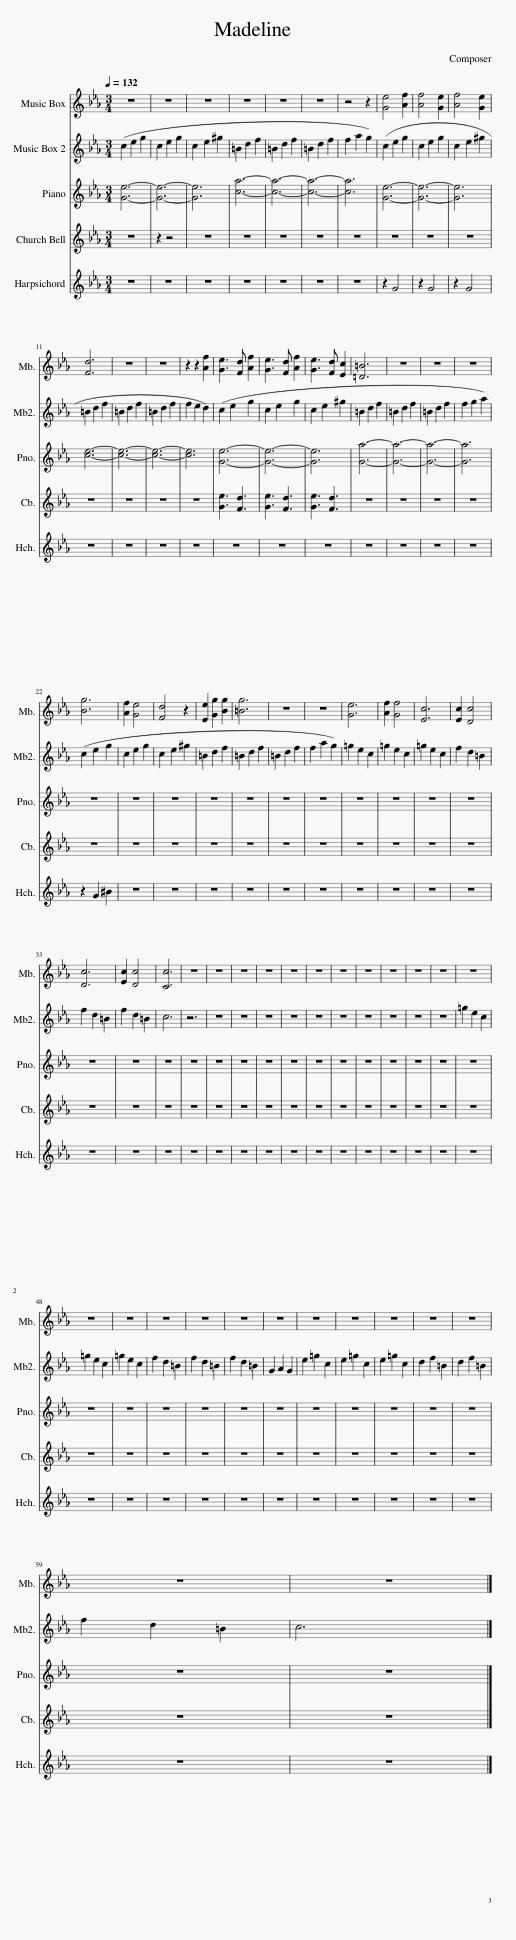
X:1
%%score 1 2 3 4 5
L:1/8
Q:1/4=132
M:3/4
I:linebreak $
K:Eb
V:1 treble transpose=24
V:2 treble
V:3 treble
V:4 treble
V:5 treble
V:1
 z6 | z6 | z6 | z6 | z6 | %5
 z6 | z4 z2 | [Ge]4 [Af]2 | [Af]4 [Ge]2 | [Af]4 [Ge]2 |$ %10
 [Fd]6 | z6 | z6 | z2 z2 [Af]2 | [Ge]3 [Fd] [Af]2 | %15
 [Ge]3 [Fd] [Af]2 | [Ge]3 [Fd] [Ec]2 | [=D=B]6 | z6 | z6 | %20
 z6 |$ [Bg]6 | [Af]2 [Ge]4 | [Fd]4 z2 | [Ee]2 [Gg]2 [Bg]2 | %25
 [=Bg]6 | z6 | z6 | [Ge]6 | [Af]2 [Gf]4 | %30
 [Ec]6 | [Ec]2 [Dc]4 |$ [Dc]6 | [Ec]2 [Dc]4 | [Cc]6 | %35
 z6 | z6 | z6 | z6 | z6 | %40
 z6 | z6 | z6 | z6 | z6 | %45
 z6 | z6 |$ z6 | z6 | z6 | %50
 z6 | z6 | z6 | z6 | z6 | %55
 z6 | z6 | z6 |$ z6 | z6 |] %60
V:2
 (c2 e2 g2 | c2 e2 g2 | c2 e2 ^g2 | =B2 d2 f2 | =B2 d2 f2 | %5
 =B2 d2 f2 | f2 a2 g2) | (c2 e2 g2 | c2 e2 g2 | c2 e2 ^g2 |$ %10
 =B2 d2 f2 | =B2 d2 f2 | =B2 d2 f2 | f2 e2 d2) | (c2 e2 g2 | %15
 c2 e2 g2 | c2 e2 ^g2 | =B2 d2 f2 | =B2 d2 f2 | =B2 d2 f2 | %20
 f2 g2 a2) |$ (c2 e2 g2 | c2 e2 g2 | c2 e2 ^g2 | =B2 d2 f2 | %25
 =B2 d2 f2 | =B2 d2 f2 | f2 a2 g2) | =g2 e2 c2 | =g2 e2 c2 | %30
 =g2 e2 c2 | f2 d2 =B2 |$ f2 d2 =B2 | f2 d2 =B2 | c6 | %35
 z6 | z6 | z6 | z6 | z6 | %40
 z6 | z6 | z6 | z6 | z6 | %45
 z6 | =g2 e2 c2 |$ =g2 e2 c2 | =g2 e2 c2 | f2 d2 =B2 | %50
 f2 d2 =B2 | f2 d2 =B2 | G2 A2 G2 | e2 =g2 c2 | e2 =g2 c2 | %55
 e2 =g2 c2 | d2 f2 =B2 | d2 f2 =B2 |$ f2 d2 =B2 | c6 |] %60
V:3
 [Ge]6- | [Ge]6- | [Ge]6 | [ca]6- | [ca]6- | %5
 [ca]6- | [ca]6 | [Ge]6- | [Ge]6- | [Ge]6 |$ %10
 [ce]6- | [ce]6- | [ce]6- | [ce]6 | [Ge]6- | %15
 [Ge]6- | [Ge]6 | [Ga]6- | [Ga]6- | [Ga]6- | %20
 [Ga]6 |$ z6 | z6 | z6 | z6 | %25
 z6 | z6 | z6 | z6 | z6 | %30
 z6 | z6 |$ z6 | z6 | z6 | %35
 z6 | z6 | z6 | z6 | z6 | %40
 z6 | z6 | z6 | z6 | z6 | %45
 z6 | z6 |$ z6 | z6 | z6 | %50
 z6 | z6 | z6 | z6 | z6 | %55
 z6 | z6 | z6 |$ z6 | z6 |] %60
V:4
 z6 | z2 z4 | z6 | z6 | z6 | %5
 z6 | z6 | z6 | z6 | z6 |$ %10
 z6 | z6 | z6 | z6 | [Ge]3 [Fd]3 | %15
 [Ge]3 [Fd]3 | [Ge]3 [Fd]3 | z6 | z6 | z6 | %20
 z6 |$ z6 | z6 | z6 | z6 | %25
 z6 | z6 | z6 | z6 | z6 | %30
 z6 | z6 |$ z6 | z6 | z6 | %35
 z6 | z6 | z6 | z6 | z6 | %40
 z6 | z6 | z6 | z6 | z6 | %45
 z6 | z6 |$ z6 | z6 | z6 | %50
 z6 | z6 | z6 | z6 | z6 | %55
 z6 | z6 | z6 |$ z6 | z6 |] %60
V:5
 z6 | z6 | z6 | z6 | z6 | %5
 z6 | z6 | z2 G4 | z2 G4 | z2 G4 |$ %10
 z6 | z6 | z6 | z6 | z6 | %15
 z6 | z6 | z6 | z6 | z6 | %20
 z6 |$ z2 G2 ^B2 | z6 | z6 | z6 | %25
 z6 | z6 | z6 | z6 | z6 | %30
 z6 | z6 |$ z6 | z6 | z6 | %35
 z6 | z6 | z6 | z6 | z6 | %40
 z6 | z6 | z6 | z6 | z6 | %45
 z6 | z6 |$ z6 | z6 | z6 | %50
 z6 | z6 | z6 | z6 | z6 | %55
 z6 | z6 | z6 |$ z6 | z6 |] %60
